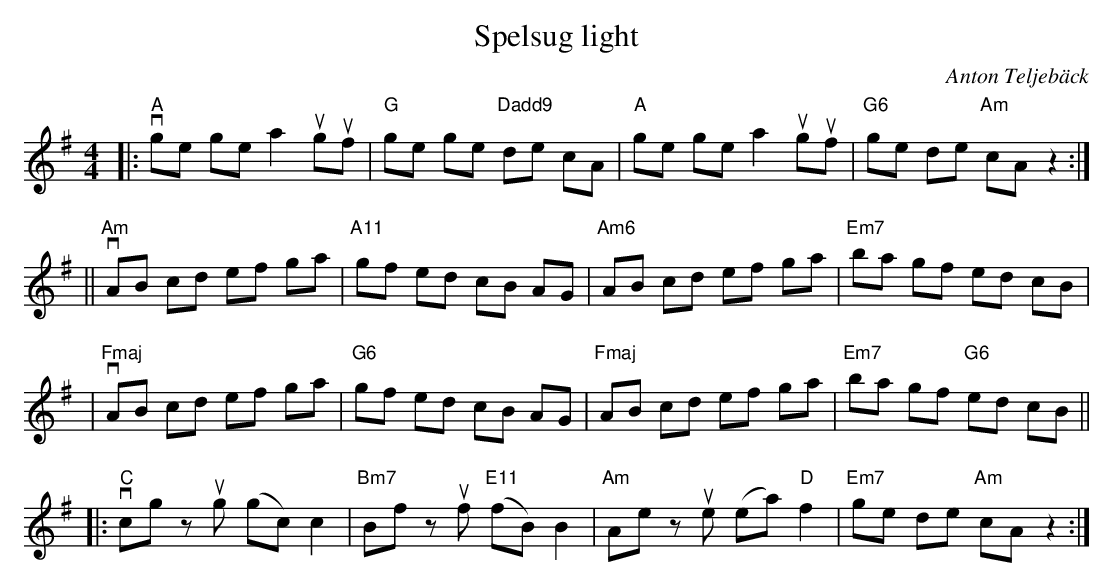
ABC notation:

X:1
T:Spelsug light
C:Anton Teljebäck
M:4/4
L:1/8
K:G
|: "A" vge ge a2 uguf | "G" ge ge "Dadd9"de cA | "A"ge ge a2 uguf | "G6" ge de "Am"cA z2 :|
|| "Am"vAB cd ef ga | "A11"gf ed cB AG | "Am6"AB cd ef ga | "Em7"ba gf ed cB |
| "Fmaj"vAB cd ef ga | "G6"gf ed cB AG | "Fmaj"AB cd ef ga | "Em7"ba gf "G6" ed cB ||
|:"C"vcg zug (gc) c2 | "Bm7"Bf zuf "E11"(fB) B2 | "Am"Ae zue (ea) "D" f2 | "Em7" ge de "Am"cA z2 :|
